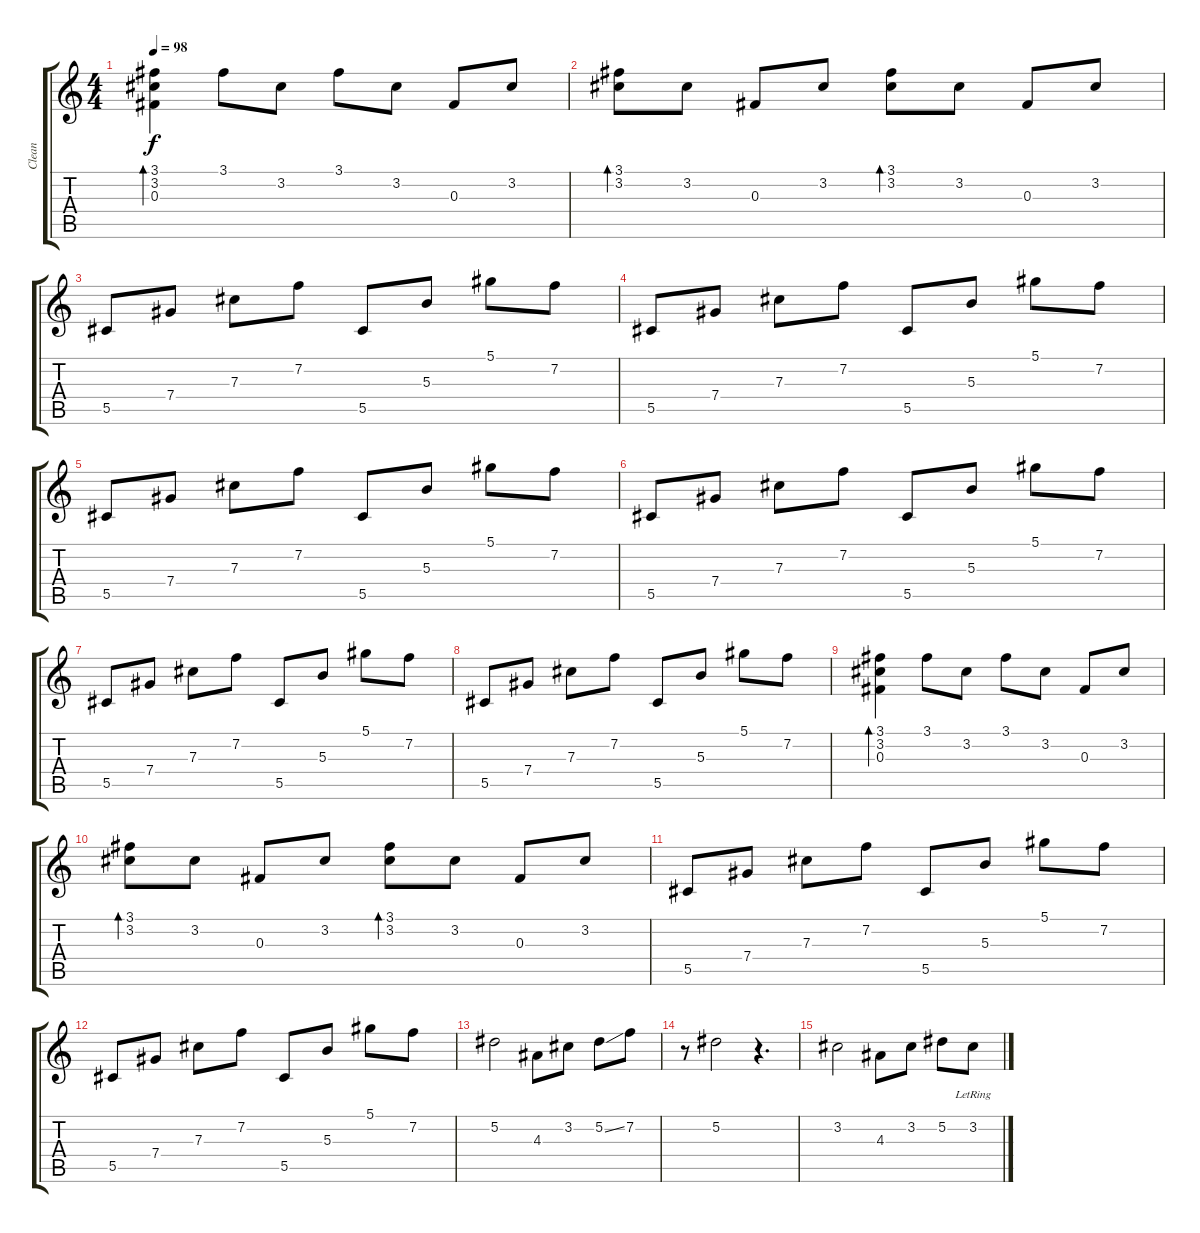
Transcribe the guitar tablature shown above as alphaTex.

\track ("Clean" "Clean") {instrument electricguitarclean}
\staff {score tabs}
\tuning (Eb4 Bb3 Gb3 Db3 Ab2 Eb2) {hide}
\ts (4 4)
\tempo 98
\clef g2
\ks c
(3.1 3.2 0.3).4{bd 120 dy f} 3.1.8 3.2.8 3.1.8 3.2.8 0.3.8 3.2.8 |
(3.1 3.2).8{bd 120} 3.2.8 0.3.8 3.2.8 (3.1 3.2).8{bd 120} 3.2.8 0.3.8 3.2.8 |
5.5.8 7.4.8 7.3.8 7.2.8 5.5.8 5.3.8 5.1.8 7.2.8 |
5.5.8 7.4.8 7.3.8 7.2.8 5.5.8 5.3.8 5.1.8 7.2.8 |
5.5.8 7.4.8 7.3.8 7.2.8 5.5.8 5.3.8 5.1.8 7.2.8 |
5.5.8 7.4.8 7.3.8 7.2.8 5.5.8 5.3.8 5.1.8 7.2.8 |
5.5.8 7.4.8 7.3.8 7.2.8 5.5.8 5.3.8 5.1.8 7.2.8 |
5.5.8 7.4.8 7.3.8 7.2.8 5.5.8 5.3.8 5.1.8 7.2.8 |
(3.1 3.2 0.3).4{bd 120} 3.1.8 3.2.8 3.1.8 3.2.8 0.3.8 3.2.8 |
(3.1 3.2).8{bd 120} 3.2.8 0.3.8 3.2.8 (3.1 3.2).8{bd 120} 3.2.8 0.3.8 3.2.8 |
5.5.8 7.4.8 7.3.8 7.2.8 5.5.8 5.3.8 5.1.8 7.2.8 |
5.5.8 7.4.8 7.3.8 7.2.8 5.5.8 5.3.8 5.1.8 7.2.8 |
5.2.2 4.3.8 3.2.8 5.2{ss}.8 7.2.8 |
r.8 5.2.2 r.4{d} |
3.2.2 4.3.8 3.2.8 5.2.8 3.2{lr}.8
